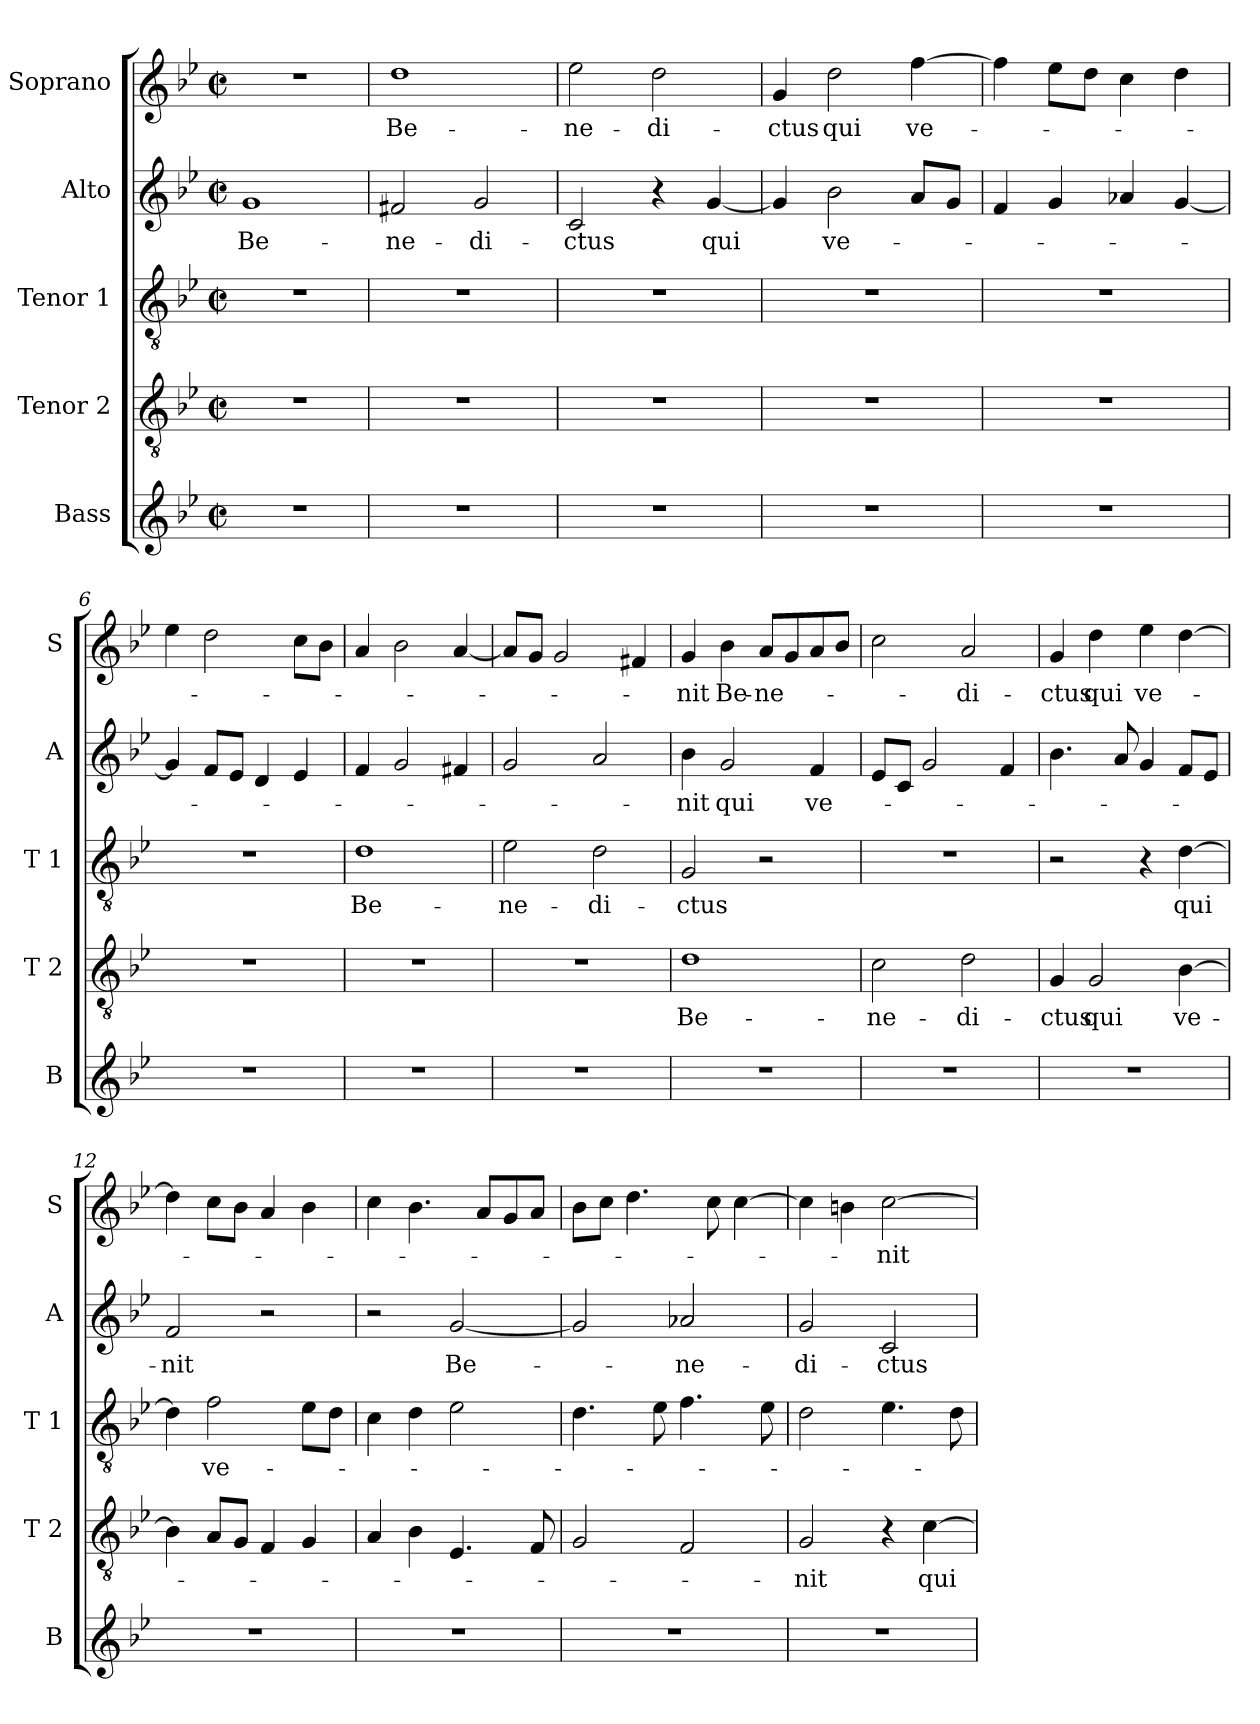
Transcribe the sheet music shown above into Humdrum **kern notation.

**kern	**kern	**text	**kern	**text	**kern	**text	**kern	**text
*part5	*part4	*part4	*part3	*part3	*part2	*part2	*part1	*part1
*staff5	*staff4	*staff4	*staff3	*staff3	*staff2	*staff2	*staff1	*staff1
*I"Bass	*I"Tenor 2	*	*I"Tenor 1	*	*I"Alto	*	*I"Soprano	*
*I'B	*I'T 2	*	*I'T 1	*	*I'A	*	*I'S	*
*clefG2	*clefGv2	*	*clefGv2	*	*clefG2	*	*clefG2	*
*k[b-e-]	*k[b-e-]	*	*k[b-e-]	*	*k[b-e-]	*	*k[b-e-]	*
*g:	*g:	*	*g:	*	*g:	*	*g:	*
*M2/2	*M2/2	*	*M2/2	*	*M2/2	*	*M2/2	*
*met(c|)	*met(c|)	*	*met(c|)	*	*met(c|)	*	*met(c|)	*
=1	=1	=1	=1	=1	=1	=1	=1	=1
1r	1r	.	1r	.	1g	Be-	1r	.
=2	=2	=2	=2	=2	=2	=2	=2	=2
1r	1r	.	1r	.	2f#X/	-ne-	1dd	Be-
.	.	.	.	.	2g/	-di-	.	.
=3	=3	=3	=3	=3	=3	=3	=3	=3
1r	1r	.	1r	.	2c/	-ctus	2ee-\	-ne-
.	.	.	.	.	4r	.	2dd\	-di-
.	.	.	.	.	[4g/	qui	.	.
=4	=4	=4	=4	=4	=4	=4	=4	=4
1r	1r	.	1r	.	4g/]	.	4g/	-ctus
.	.	.	.	.	2b-\	ve-	2dd\	qui
.	.	.	.	.	8a/L	.	[4ff\	ve-
.	.	.	.	.	8g/J	.	.	.
=5	=5	=5	=5	=5	=5	=5	=5	=5
1r	1r	.	1r	.	4f/	.	4ff\]	.
.	.	.	.	.	4g/	.	8ee-\L	.
.	.	.	.	.	.	.	8dd\J	.
.	.	.	.	.	4a-X/	.	4cc\	.
.	.	.	.	.	[4g/	.	4dd\	.
!!LO:LB:g=z
=6	=6	=6	=6	=6	=6	=6	=6	=6
1r	1r	.	1r	.	4g/]	.	4ee-\	.
.	.	.	.	.	8f/L	.	2dd\	.
.	.	.	.	.	8e-/J	.	.	.
.	.	.	.	.	4d/	.	.	.
.	.	.	.	.	4e-/	.	8cc\L	.
.	.	.	.	.	.	.	8b-\J	.
=7	=7	=7	=7	=7	=7	=7	=7	=7
1r	1r	.	1d	Be-	4f/	.	4a/	.
.	.	.	.	.	2g/	.	2b-\	.
.	.	.	.	.	4f#X/	.	[4a/	.
=8	=8	=8	=8	=8	=8	=8	=8	=8
1r	1r	.	2e-\	-ne-	2g/	.	8a/L]	.
.	.	.	.	.	.	.	8g/J	.
.	.	.	.	.	.	.	2g/	.
.	.	.	2d\	-di-	2a/	.	.	.
.	.	.	.	.	.	.	4f#X/	.
=9	=9	=9	=9	=9	=9	=9	=9	=9
1r	1d	Be-	2G/	-ctus	4b-\	-nit	4g/	-nit
.	.	.	.	.	2g/	qui	4b-\	Be-
.	.	.	2r	.	.	.	8a/L	-ne-
.	.	.	.	.	.	.	8g/	.
.	.	.	.	.	4f/	ve-	8a/	.
.	.	.	.	.	.	.	8b-/J	.
=10	=10	=10	=10	=10	=10	=10	=10	=10
1r	2c\	-ne-	1r	.	8e-/L	.	2cc\	.
.	.	.	.	.	8c/J	.	.	.
.	.	.	.	.	2g/	.	.	.
.	2d\	-di-	.	.	.	.	2a/	-di-
.	.	.	.	.	4f/	.	.	.
!!LO:PB:g=z
=11	=11	=11	=11	=11	=11	=11	=11	=11
1r	4G/	-ctus	2r	.	4.b-\	.	4g/	-ctus
.	2G/	qui	.	.	.	.	4dd\	qui
.	.	.	.	.	8a/	.	.	.
.	.	.	4r	.	4g/	.	4ee-\	ve-
.	[4B-\	ve-	[4d\	qui	8f/L	.	[4dd\	.
.	.	.	.	.	8e-/J	.	.	.
=12	=12	=12	=12	=12	=12	=12	=12	=12
1r	4B-\]	.	4d\]	.	2f/	-nit	4dd\]	.
.	8A/L	.	2f\	ve-	.	.	8cc\L	.
.	8G/J	.	.	.	.	.	8b-\J	.
.	4F/	.	.	.	2r	.	4a/	.
.	4G/	.	8e-\L	.	.	.	4b-\	.
.	.	.	8d\J	.	.	.	.	.
=13	=13	=13	=13	=13	=13	=13	=13	=13
1r	4A/	.	4c\	.	2r	.	4cc\	.
.	4B-\	.	4d\	.	.	.	4.b-\	.
.	4.E-/	.	2e-\	.	[2g/	Be-	.	.
.	.	.	.	.	.	.	8a/L	.
.	.	.	.	.	.	.	8g/	.
.	8F/	.	.	.	.	.	8a/J	.
=14	=14	=14	=14	=14	=14	=14	=14	=14
1r	2G/	.	4.d\	.	2g/]	.	8b-\L	.
.	.	.	.	.	.	.	8cc\J	.
.	.	.	.	.	.	.	4.dd\	.
.	.	.	8e-\	.	.	.	.	.
.	2F/	.	4.f\	.	2a-X/	-ne-	.	.
.	.	.	.	.	.	.	8cc\	.
.	.	.	.	.	.	.	[4cc\	.
.	.	.	8e-\	.	.	.	.	.
=15	=15	=15	=15	=15	=15	=15	=15	=15
1r	2G/	-nit	2d\	.	2g/	-di-	4cc\]	.
.	.	.	.	.	.	.	4bn\	.
.	4r	.	4.e-\	.	2c/	-ctus	[2cc\	-nit
.	[4c\	qui	.	.	.	.	.	.
.	.	.	8d\	.	.	.	.	.
=	=	=	=	=	=	=	=	=
*-	*-	*-	*-	*-	*-	*-	*-	*-
